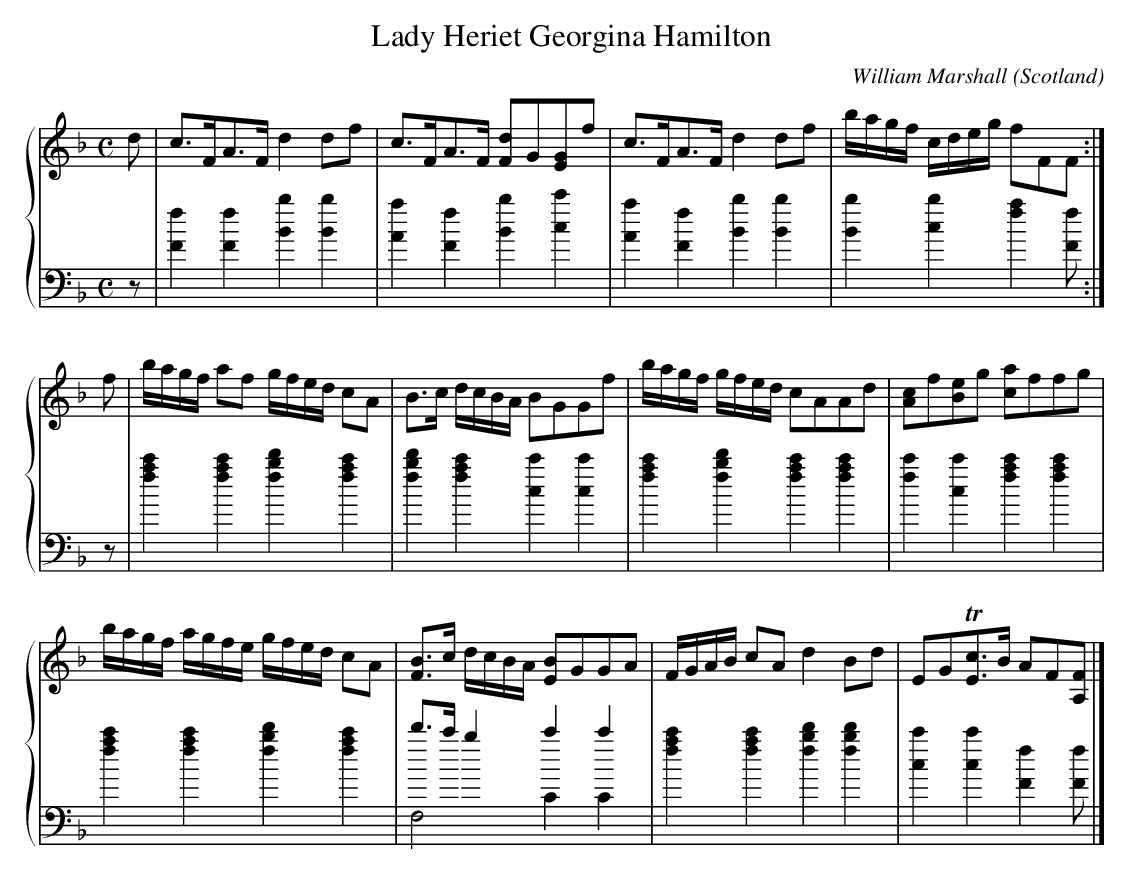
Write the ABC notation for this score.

X:1
T:Lady Heriet Georgina Hamilton
C:William Marshall
L:1/8
M:C
O:Scotland
K:F
%%staves {1 2}
V:1
d | \
c3/F/A3/F/ d2 df | c3/F/A3/F/ [Fd]G[EG]f | \
c3/2F/A3/2F/ d2 df | b/a/g/f/ c/d/e/g/ fFF :|
f | \
b/a/g/f/ af g/f/e/d/ cA | B3/c/ d/c/B/A/ BGGf | \
b/a/g/f/ g/f/e/d/ cAAd | [Ac]f[Be]g [ca]ffg |
b/a/g/f/ a/g/f/e/ g/f/e/d/ cA | [FB]3/c/ d/c/B/A/ [EB]GGA | \
F/G/A/B/ cA d2 Bd | EG!trill![Ec]3/B/ AF[A,F] |]
V:2 clef=bass
L:1/4
z/ | \
[Ff] [Ff] [Bb] [Bb] | [Aa] [Ff] [Bb] [cc'] | \
[Aa] [Ff] [Bb] [Bb] | [Bb] [cb] [fa] [Ff]/ :| \
z/ | \
[fac'] [fac'] [fbd'] [fac'] | [fbd'] [fac'] [cc'] [cc'] | \
[fac'] [fbd'] [fac'] [fac'] | [fc'] [cc'] [fac'] [fac'] | \
[fac'] [fac']  [fbd'] [fac'] | d'3//c'//b c'c' & F,2CC | \
[fac'] [fac'] [fbd'] [fbd'] | [cc'] [cc'] [Ff] [Ff]/ |]
